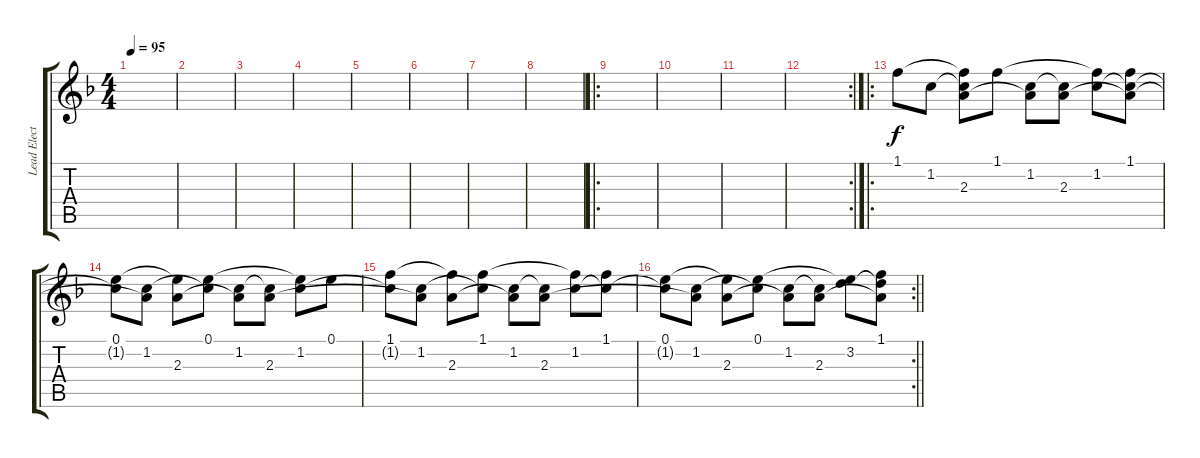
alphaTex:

\track ("Lead Electric" "Lead Elect") {instrument distortionguitar}
\staff {score tabs}
\tuning (E4 B3 G3 D3 A2 E2) {hide}
\ts (4 4)
\tempo 95
\clef g2
\ks dminor
|
|
|
|
|
|
|
|
\ro
|
|
|
\rc 2
|
\ro
1.1.8 1.2.8 (1.1{t} 1.2{t} 2.3).8 1.1.8 (1.2 2.3{t}).8 (1.2{t} 2.3).8 (1.1{t} 1.2).8 (1.1 1.2{t} 2.3{t}).8 |
(0.1 1.2{t}).8 (1.2 2.3{t}).8 (0.1{t} 2.3).8 (0.1 1.2{t}).8 (1.2 2.3{t}).8 (1.2{t} 2.3).8 (0.1{t} 1.2).8 0.1.8 |
(1.1 1.2{t}).8 (1.2 2.3{t}).8 (1.1{t} 2.3).8 (1.1 1.2{t}).8 (1.2 2.3{t}).8 (1.2{t} 2.3).8 (1.1{t} 1.2).8 (1.1 1.2{t}).8 |
\rc 2
\barLineRight lightlight
(0.1 1.2{t}).8 (1.2 2.3{t}).8 (0.1{t} 2.3).8 (0.1 1.2{t}).8 (1.2 2.3{t}).8 (1.2{t} 2.3).8 (0.1{t} 3.2).8 (1.1 3.2{t} 2.3{t}).8
